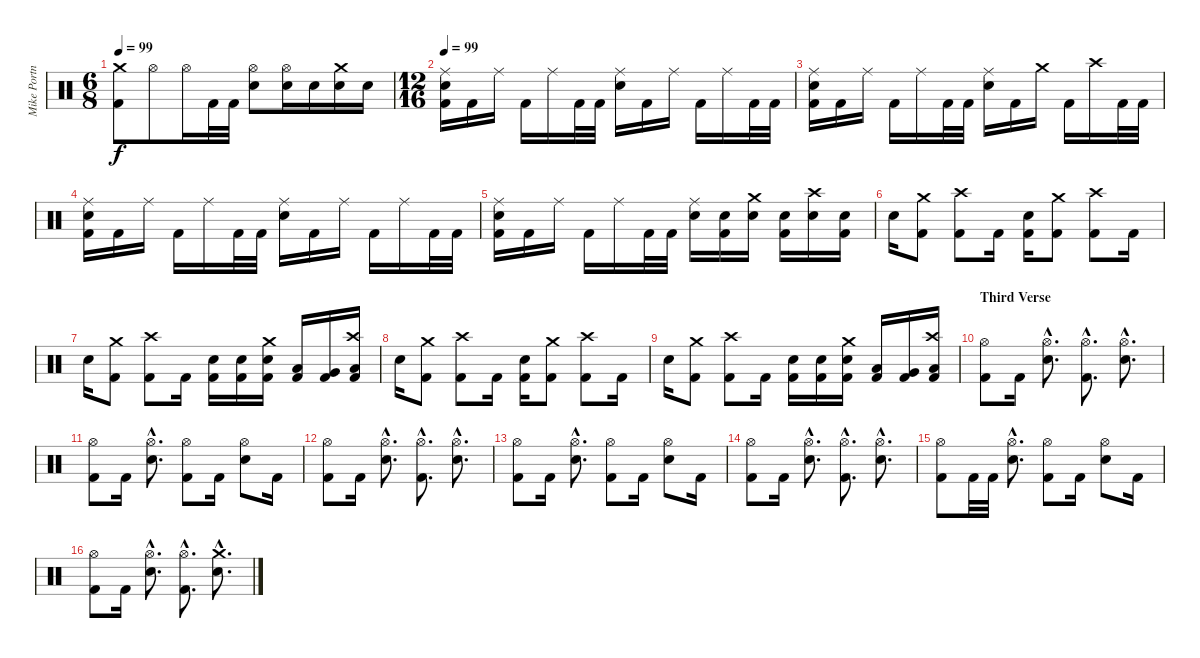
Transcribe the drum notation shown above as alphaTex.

\track ("Mike Portnoy" "Mike Portn") {instrument percussion}
\staff {score}
\articulation defaults
\ts (6 8)
\tempo 99
\clef neutral
\ks c
("Crash medium (hit)" "Kick (hit) 2").8{dy f} "Hi-Hat (open)".8 "Hi-Hat (open)".16 "Kick (hit) 2".32 "Kick (hit) 2".32 ("Hi-Hat (open)" "Snare (hit) 2").8 ("Hi-Hat (open)" "Snare (hit) 2").16 "Snare (hit) 2".16 ("Crash medium (hit)" "Snare (hit) 2").16 "Snare (hit) 2".16 |
\ts (12 16)
\tempo 99
("Ride (middle)" "Snare (hit) 2" "Kick (hit) 2").16 "Kick (hit) 2".16 "Ride (middle)".16 "Kick (hit) 2".16 "Ride (middle)".16 "Kick (hit) 2".32 "Kick (hit) 2".32 ("Ride (middle)" "Snare (hit) 2").16 "Kick (hit) 2".16 "Ride (middle)".16 "Kick (hit) 2".16 "Ride (middle)".16 "Kick (hit) 2".32 "Kick (hit) 2".32 |
("Ride (middle)" "Snare (hit) 2" "Kick (hit) 2").16 "Kick (hit) 2".16 "Ride (middle)".16 "Kick (hit) 2".16 "Ride (middle)".16 "Kick (hit) 2".32 "Kick (hit) 2".32 ("Ride (middle)" "Snare (hit) 2").16 "Kick (hit) 2".16 "Crash medium (hit)".16 "Kick (hit) 2".16 "Crash high (hit)".16 "Kick (hit) 2".32 "Kick (hit) 2".32 |
("Ride (middle)" "Snare (hit) 2" "Kick (hit) 2").16 "Kick (hit) 2".16 "Ride (middle)".16 "Kick (hit) 2".16 "Ride (middle)".16 "Kick (hit) 2".32 "Kick (hit) 2".32 ("Ride (middle)" "Snare (hit) 2").16 "Kick (hit) 2".16 "Ride (middle)".16 "Kick (hit) 2".16 "Ride (middle)".16 "Kick (hit) 2".32 "Kick (hit) 2".32 |
("Ride (middle)" "Snare (hit) 2" "Kick (hit) 2").16 "Kick (hit) 2".16 "Ride (middle)".16 "Kick (hit) 2".16 "Ride (middle)".16 "Kick (hit) 2".32 "Kick (hit) 2".32 ("Ride (middle)" "Snare (hit) 2").16 ("Snare (hit) 2" "Kick (hit) 2").16 ("Crash medium (hit)" "Snare (hit) 2").16 ("Snare (hit) 2" "Kick (hit) 2").16 ("Crash high (hit)" "Snare (hit) 2").16 ("Snare (hit) 2" "Kick (hit) 2").16 |
"Snare (hit) 2".16 ("Crash medium (hit)" "Kick (hit) 2").8 ("Crash high (hit)" "Kick (hit) 2").8 "Kick (hit) 2".16 ("Snare (hit) 2" "Kick (hit) 2").16 ("Crash medium (hit)" "Kick (hit) 2").8 ("Crash high (hit)" "Kick (hit) 2").8 "Kick (hit) 2".16 |
"Snare (hit) 2".16 ("Crash medium (hit)" "Kick (hit) 2").8 ("Crash high (hit)" "Kick (hit) 2").8 "Kick (hit) 2".16 ("Snare (hit) 2" "Kick (hit) 2").16 ("Snare (hit) 2" "Kick (hit) 2").16 ("Crash medium (hit)" "Snare (hit) 2" "Kick (hit) 2").16 ("Low Tom (hit)" "Kick (hit) 2").16 ("Very Low Tom (hit)" "Kick (hit) 2").16 ("Crash high (hit)" "Low Floor Tom (hit)" "Kick (hit) 2").16 |
"Snare (hit) 2".16 ("Crash medium (hit)" "Kick (hit) 2").8 ("Crash high (hit)" "Kick (hit) 2").8 "Kick (hit) 2".16 ("Snare (hit) 2" "Kick (hit) 2").16 ("Crash medium (hit)" "Kick (hit) 2").8 ("Crash high (hit)" "Kick (hit) 2").8 "Kick (hit) 2".16 |
"Snare (hit) 2".16 ("Crash medium (hit)" "Kick (hit) 2").8 ("Crash high (hit)" "Kick (hit) 2").8 "Kick (hit) 2".16 ("Snare (hit) 2" "Kick (hit) 2").16 ("Snare (hit) 2" "Kick (hit) 2").16 ("Crash medium (hit)" "Snare (hit) 2" "Kick (hit) 2").16 ("Low Tom (hit)" "Kick (hit) 2").16 ("Very Low Tom (hit)" "Kick (hit) 2").16 ("Crash high (hit)" "Low Floor Tom (hit)" "Kick (hit) 2").16 |
\section ("" "Third Verse")
("Hi-Hat (open)" "Kick (hit) 2").8 "Kick (hit) 2".16 ("Hi-Hat (open)"{hac} "Snare (hit) 2"{hac}).8{d} ("Hi-Hat (open)"{hac} "Kick (hit) 2"{hac}).8{d} ("Hi-Hat (open)"{hac} "Snare (hit) 2"{hac}).8{d} |
("Hi-Hat (open)" "Kick (hit) 2").8 "Kick (hit) 2".16 ("Hi-Hat (open)"{hac} "Snare (hit) 2"{hac}).8{d} ("Hi-Hat (open)" "Kick (hit) 2").8 "Kick (hit) 2".16 ("Hi-Hat (open)" "Snare (hit) 2").8 "Kick (hit) 2".16 |
("Hi-Hat (open)" "Kick (hit) 2").8 "Kick (hit) 2".16 ("Hi-Hat (open)"{hac} "Snare (hit) 2"{hac}).8{d} ("Hi-Hat (open)"{hac} "Kick (hit) 2"{hac}).8{d} ("Hi-Hat (open)"{hac} "Snare (hit) 2"{hac}).8{d} |
("Hi-Hat (open)" "Kick (hit) 2").8 "Kick (hit) 2".16 ("Hi-Hat (open)"{hac} "Snare (hit) 2"{hac}).8{d} ("Hi-Hat (open)" "Kick (hit) 2").8 "Kick (hit) 2".16 ("Hi-Hat (open)" "Snare (hit) 2").8 "Kick (hit) 2".16 |
("Hi-Hat (open)" "Kick (hit) 2").8 "Kick (hit) 2".16 ("Hi-Hat (open)"{hac} "Snare (hit) 2"{hac}).8{d} ("Hi-Hat (open)"{hac} "Kick (hit) 2"{hac}).8{d} ("Hi-Hat (open)"{hac} "Snare (hit) 2"{hac}).8{d} |
("Hi-Hat (open)" "Kick (hit) 2").8 "Kick (hit) 2".32 "Kick (hit) 2".32 ("Hi-Hat (open)"{hac} "Snare (hit) 2"{hac}).8{d} ("Hi-Hat (open)" "Kick (hit) 2").8 "Kick (hit) 2".16 ("Hi-Hat (open)" "Snare (hit) 2").8 "Kick (hit) 2".16 |
("Hi-Hat (open)" "Kick (hit) 2").8 "Kick (hit) 2".16 ("Hi-Hat (open)"{hac} "Snare (hit) 2"{hac}).8{d} ("Hi-Hat (open)"{hac} "Kick (hit) 2"{hac}).8{d} ("Crash medium (hit)"{hac} "Snare (hit) 2"{hac}).8{d}
